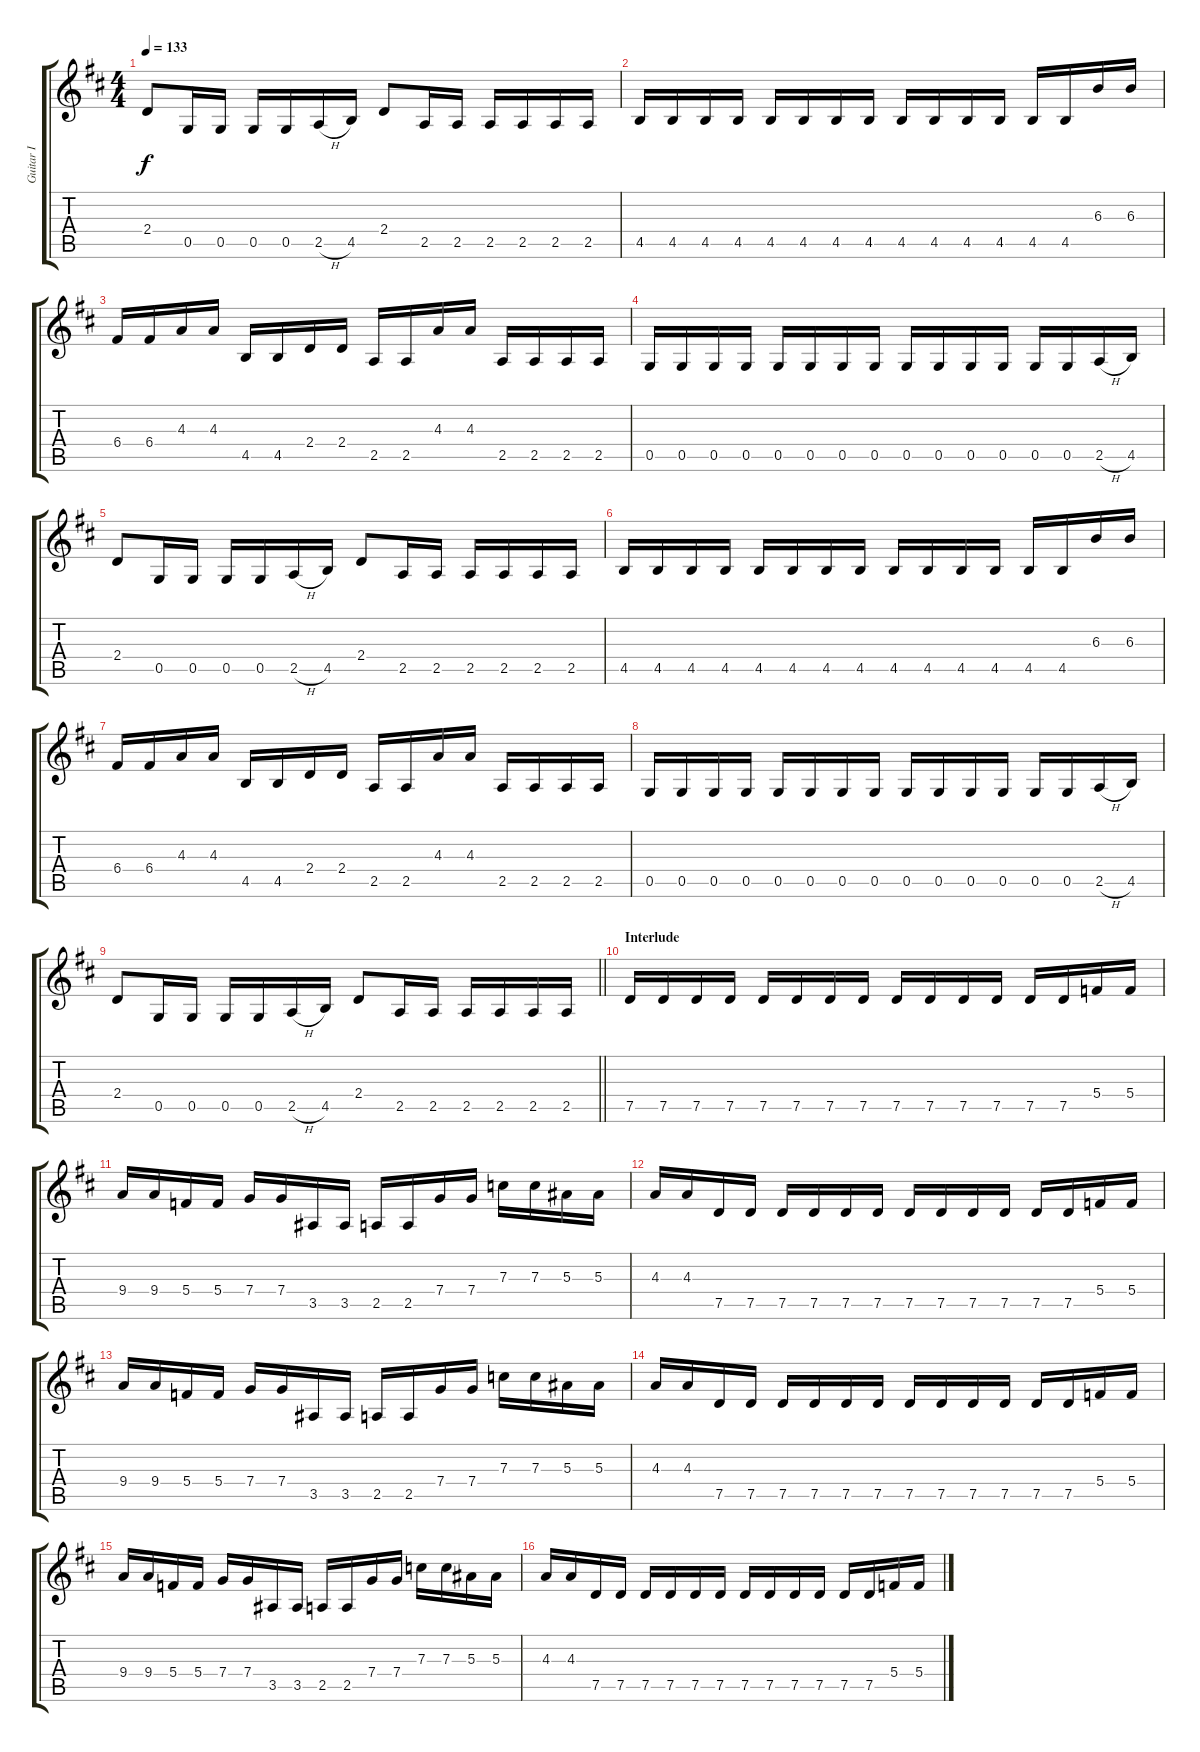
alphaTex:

\track ("Guitar I" "Guitar I") {instrument overdrivenguitar}
\staff {score tabs}
\tuning (D4 A3 F3 C3 G2 D2) {hide}
\ts (4 4)
\tempo 133
\clef g2
\ks d
2.4.8{dy f} 0.5.16 0.5.16 0.5.16 0.5.16 2.5{h}.16 4.5.16 2.4.8 2.5.16 2.5.16 2.5.16 2.5.16 2.5.16 2.5.16 |
4.5.16 4.5.16 4.5.16 4.5.16 4.5.16 4.5.16 4.5.16 4.5.16 4.5.16 4.5.16 4.5.16 4.5.16 4.5.16 4.5.16 6.3.16 6.3.16 |
6.4.16 6.4.16 4.3.16 4.3.16 4.5.16 4.5.16 2.4.16 2.4.16 2.5.16 2.5.16 4.3.16 4.3.16 2.5.16 2.5.16 2.5.16 2.5.16 |
0.5.16 0.5.16 0.5.16 0.5.16 0.5.16 0.5.16 0.5.16 0.5.16 0.5.16 0.5.16 0.5.16 0.5.16 0.5.16 0.5.16 2.5{h}.16 4.5.16 |
2.4.8 0.5.16 0.5.16 0.5.16 0.5.16 2.5{h}.16 4.5.16 2.4.8 2.5.16 2.5.16 2.5.16 2.5.16 2.5.16 2.5.16 |
4.5.16 4.5.16 4.5.16 4.5.16 4.5.16 4.5.16 4.5.16 4.5.16 4.5.16 4.5.16 4.5.16 4.5.16 4.5.16 4.5.16 6.3.16 6.3.16 |
6.4.16 6.4.16 4.3.16 4.3.16 4.5.16 4.5.16 2.4.16 2.4.16 2.5.16 2.5.16 4.3.16 4.3.16 2.5.16 2.5.16 2.5.16 2.5.16 |
0.5.16 0.5.16 0.5.16 0.5.16 0.5.16 0.5.16 0.5.16 0.5.16 0.5.16 0.5.16 0.5.16 0.5.16 0.5.16 0.5.16 2.5{h}.16 4.5.16 |
\barLineRight lightlight
2.4.8 0.5.16 0.5.16 0.5.16 0.5.16 2.5{h}.16 4.5.16 2.4.8 2.5.16 2.5.16 2.5.16 2.5.16 2.5.16 2.5.16 |
\section ("" "Interlude")
7.5.16 7.5.16 7.5.16 7.5.16 7.5.16 7.5.16 7.5.16 7.5.16 7.5.16 7.5.16 7.5.16 7.5.16 7.5.16 7.5.16 5.4.16 5.4.16 |
9.4.16 9.4.16 5.4.16 5.4.16 7.4.16 7.4.16 3.5.16 3.5.16 2.5.16 2.5.16 7.4.16 7.4.16 7.3.16 7.3.16 5.3.16 5.3.16 |
4.3.16 4.3.16 7.5.16 7.5.16 7.5.16 7.5.16 7.5.16 7.5.16 7.5.16 7.5.16 7.5.16 7.5.16 7.5.16 7.5.16 5.4.16 5.4.16 |
9.4.16 9.4.16 5.4.16 5.4.16 7.4.16 7.4.16 3.5.16 3.5.16 2.5.16 2.5.16 7.4.16 7.4.16 7.3.16 7.3.16 5.3.16 5.3.16 |
4.3.16 4.3.16 7.5.16 7.5.16 7.5.16 7.5.16 7.5.16 7.5.16 7.5.16 7.5.16 7.5.16 7.5.16 7.5.16 7.5.16 5.4.16 5.4.16 |
9.4.16 9.4.16 5.4.16 5.4.16 7.4.16 7.4.16 3.5.16 3.5.16 2.5.16 2.5.16 7.4.16 7.4.16 7.3.16 7.3.16 5.3.16 5.3.16 |
4.3.16 4.3.16 7.5.16 7.5.16 7.5.16 7.5.16 7.5.16 7.5.16 7.5.16 7.5.16 7.5.16 7.5.16 7.5.16 7.5.16 5.4.16 5.4.16
